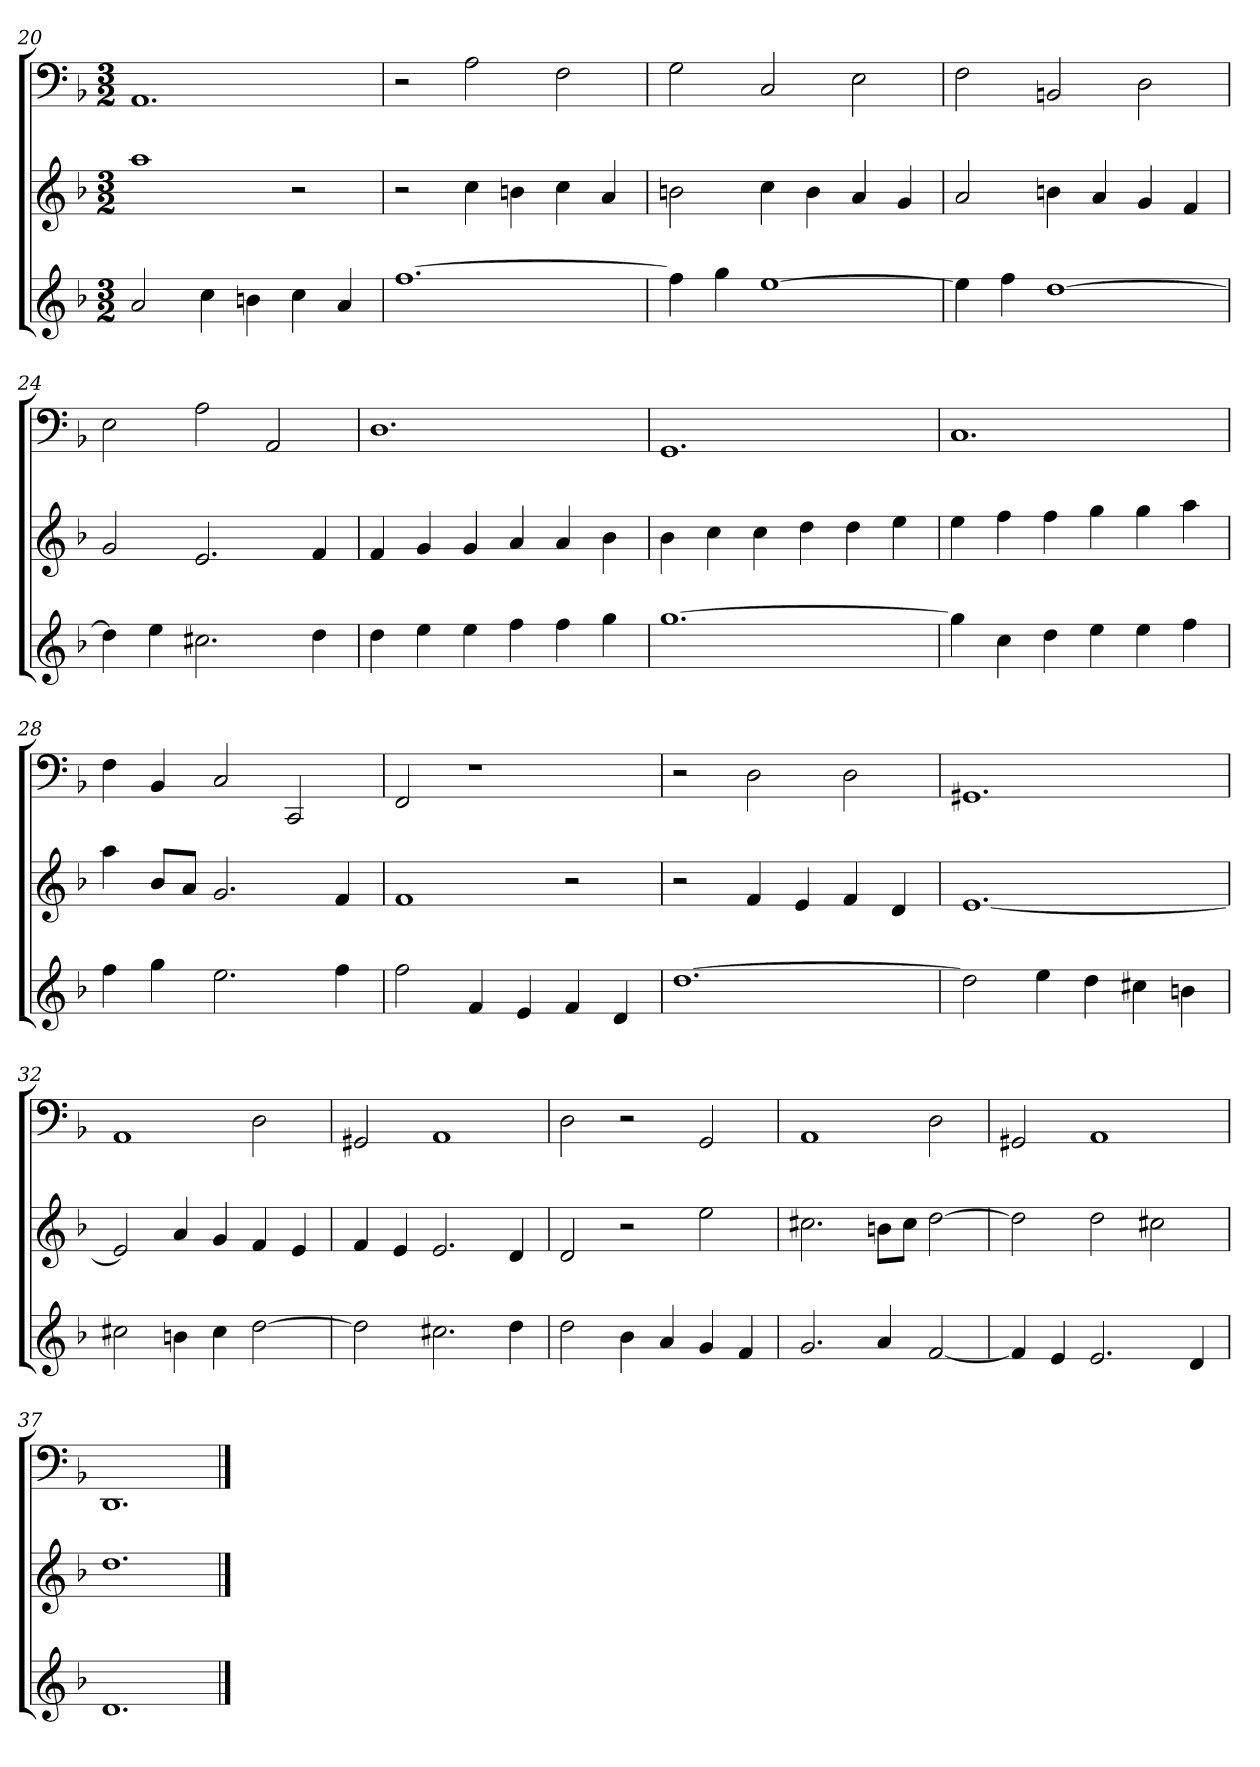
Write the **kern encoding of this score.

**kern	**kern	**kern
*part3	*part2	*part1
*staff3	*staff2	*staff1
*	*	*clefF4
*k[b-]	*k[b-]	*k[b-]
*d:	*d:	*d:
*M3/2	*M3/2	*M3/2
=20	=20	=20
2a	1aa	1.AA
4cc	.	.
4bn	.	.
4cc	2r	.
4a	.	.
=21	=21	=21
[1.ff	2r	2r
.	4cc	2A
.	4bn	.
.	4cc	2F
.	4a	.
=22	=22	=22
4ff]	2bn	2G
4gg	.	.
[1ee	4cc	2C
.	4b	.
.	4a	2E
.	4g	.
=23	=23	=23
4ee]	2a	2F
4ff	.	.
[1dd	4bn	2BBn
.	4a	.
.	4g	2D
.	4f	.
=24	=24	=24
4dd]	2g	2E
4ee	.	.
2.cc#X	2.e	2A
.	.	2AA
4dd	4f	.
=25	=25	=25
4dd	4f	1.D
4ee	4g	.
4ee	4g	.
4ff	4a	.
4ff	4a	.
4gg	4b-	.
=26	=26	=26
[1.gg	4b-	1.GG
.	4cc	.
.	4cc	.
.	4dd	.
.	4dd	.
.	4ee	.
=27	=27	=27
4gg]	4ee	1.C
4cc	4ff	.
4dd	4ff	.
4ee	4gg	.
4ee	4gg	.
4ff	4aa	.
=28	=28	=28
4ff	4aa	4F
4gg	8b-L	4BB-
.	8aJ	.
2.ee	2.g	2C
.	.	2CC
4ff	4f	.
=29	=29	=29
2ff	1f	2FF
4f	.	1r
4e	.	.
4f	2r	.
4d	.	.
=30	=30	=30
[1.dd	2r	2r
.	4f	2D
.	4e	.
.	4f	2D
.	4d	.
=31	=31	=31
2dd]	[1.e	1.GG#X
4ee	.	.
4dd	.	.
4cc#X	.	.
4bn	.	.
=32	=32	=32
2cc#X	2e]	1AA
4bn	4a	.
4cc#	4g	.
[2dd	4f	2D
.	4e	.
=33	=33	=33
2dd]	4f	2GG#X
.	4e	.
2.cc#X	2.e	1AA
4dd	4d	.
=34	=34	=34
2dd	2d	2D
4b-	2r	2r
4a	.	.
4g	2ee	2GG
4f	.	.
=35	=35	=35
2.g	2.cc#X	1AA
4a	8bnL	.
.	8cc#J	.
[2f	[2dd	2D
=36	=36	=36
4f]	2dd]	2GG#X
4e	.	.
2.e	2dd	1AA
.	2cc#X	.
4d	.	.
=37	=37	=37
1.d	1.dd	1.DD
==	==	==
*-	*-	*-
